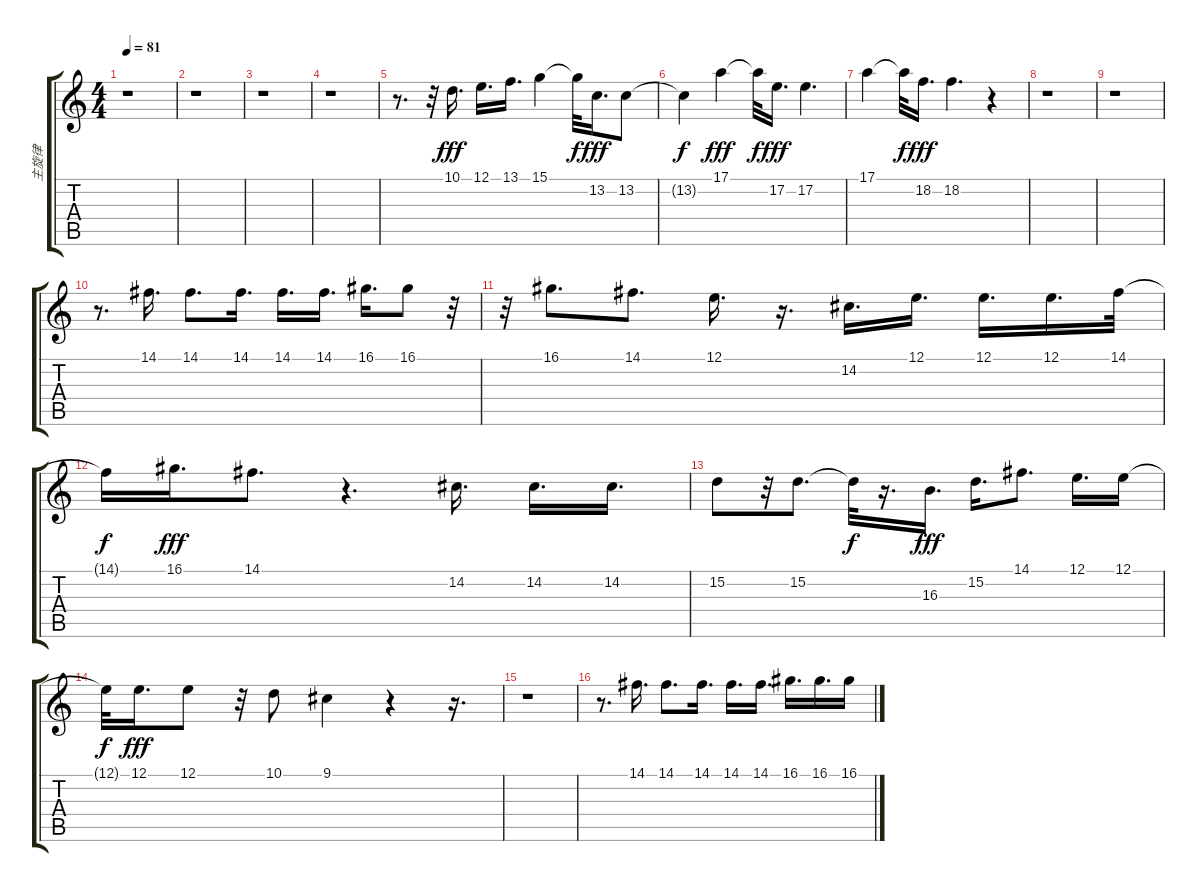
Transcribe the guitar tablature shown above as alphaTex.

\track ("主旋律" "主旋律") {instrument piccolo}
\staff {score tabs}
\tuning (E4 B3 G3 D3 A2 E2) {hide}
\ts (4 4)
\tempo 81
\clef g2
\ks c
r.1{dy f} |
r.1 |
r.1 |
r.1 |
r.8{d} r.32 10.1.16{d dy fff instrument flute} 12.1.16{d} 13.1.16{d} 15.1.4 15.1{t}.32{dy f} 13.2.16{d dy fff} 13.2.8 |
13.2{t}.4{dy f} 17.1.4{dy fff} 17.1{t}.32{dy f} 17.2.16{d dy fff} 17.2.4{d} |
17.1.4 17.1{t}.32{dy f} 18.2.16{d dy fff} 18.2.4{d} r.4 |
r.1 |
r.1 |
r.8{d} 14.1.16{d instrument piccolo} 14.1.8{d} 14.1.16{d} 14.1.16{d} 14.1.16{d} 16.1.16{d} 16.1.8 r.32 |
r.32 16.1.8{d} 14.1.8{d} 12.1.16{d} r.16{d} 14.2.16{d} 12.1.16{d} 12.1.16{d} 12.1.16{d} 14.1.32 |
14.1{t}.16{dy f} 16.1.16{d dy fff} 14.1.8{d} r.4{d} 14.2.16{d} 14.2.16{d} 14.2.16{d} |
15.2.8 r.32 15.2.8{d} 15.2{t}.32{dy f} r.16{d} 16.3.16{d dy fff} 15.2.16{d} 14.1.8{d} 12.1.16{d} 12.1.16 |
12.1{t}.32{dy f} 12.1.16{d dy fff} 12.1.8 r.32 10.1.8 9.1.4 r.4 r.16{d} |
r.1 |
r.8{d} 14.1.16{d} 14.1.8{d} 14.1.16{d} 14.1.16{d} 14.1.16{d} 16.1.16{d} 16.1.16{d} 16.1.16
